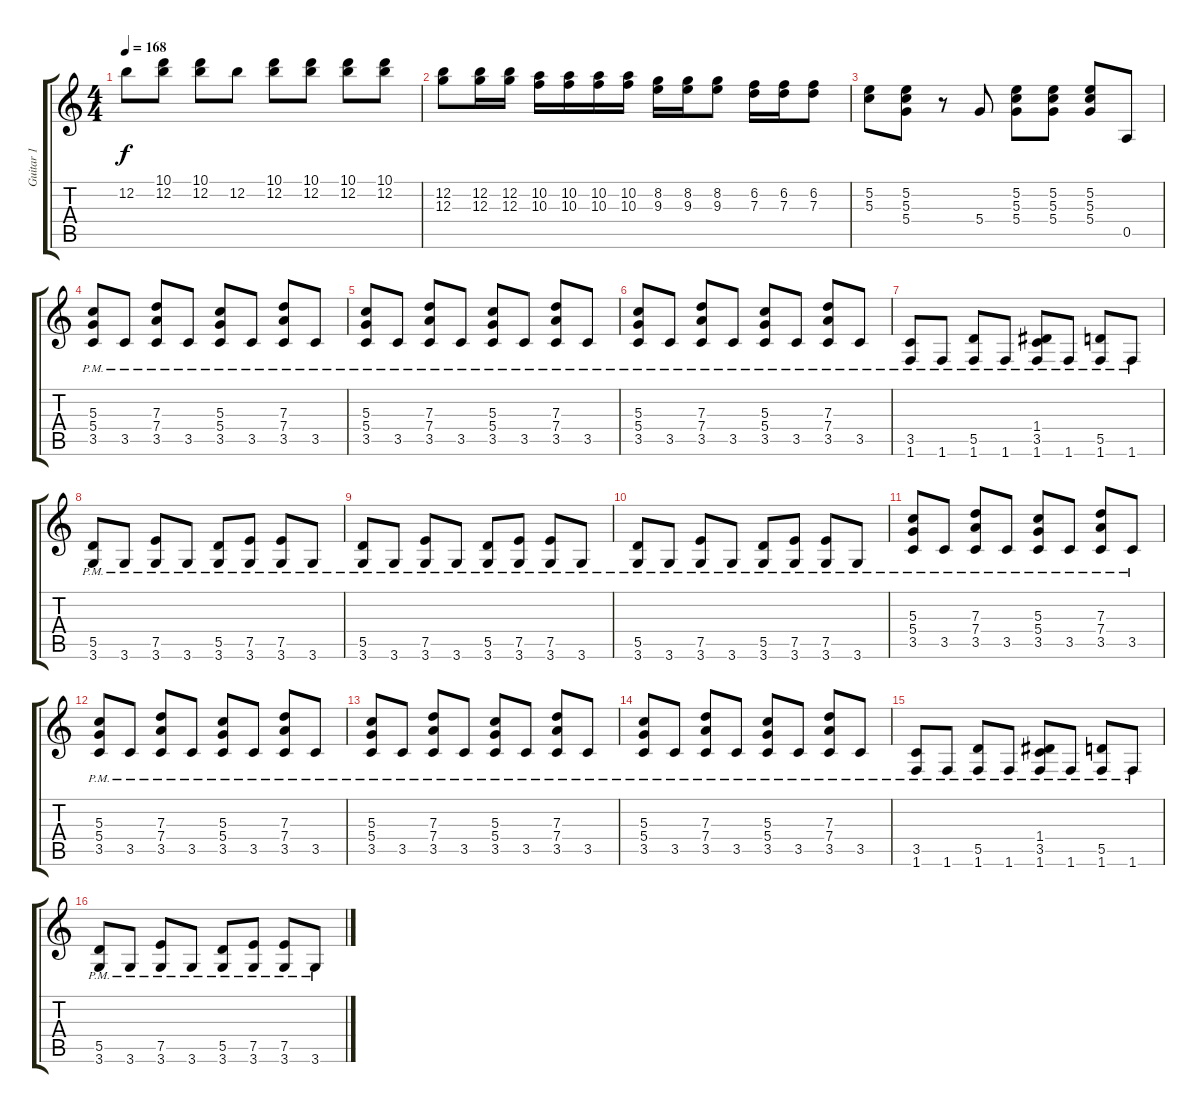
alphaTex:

\track ("Guitar 1" "Guitar 1") {instrument electricguitarmuted}
\staff {score tabs}
\tuning (E4 B3 G3 D3 A2 E2) {hide}
\ts (4 4)
\tempo 168
\clef g2
\ks c
12.2.8{dy f} (10.1 12.2).8 (10.1 12.2).8 12.2.8 (10.1 12.2).8 (10.1 12.2).8 (10.1 12.2).8 (10.1 12.2).8 |
(12.2 12.3).8 (12.2 12.3).16 (12.2 12.3).16 (10.2 10.3).16 (10.2 10.3).16 (10.2 10.3).16 (10.2 10.3).16 (8.2 9.3).16 (8.2 9.3).16 (8.2 9.3).8 (6.2 7.3).16 (6.2 7.3).16 (6.2 7.3).8 |
(5.2 5.3).8 (5.2 5.3 5.4).8 r.8 5.4.8 (5.2 5.3 5.4).8 (5.2 5.3 5.4).8 (5.2 5.3 5.4).8 0.5.8 |
(5.3 5.4 3.5{pm}).8 3.5{pm}.8 (7.3 7.4 3.5{pm}).8 3.5{pm}.8 (5.3 5.4 3.5{pm}).8 3.5{pm}.8 (7.3 7.4 3.5{pm}).8 3.5{pm}.8 |
(5.3 5.4 3.5{pm}).8 3.5{pm}.8 (7.3 7.4 3.5{pm}).8 3.5{pm}.8 (5.3 5.4 3.5{pm}).8 3.5{pm}.8 (7.3 7.4 3.5{pm}).8 3.5{pm}.8 |
(5.3 5.4 3.5{pm}).8 3.5{pm}.8 (7.3 7.4 3.5{pm}).8 3.5{pm}.8 (5.3 5.4 3.5{pm}).8 3.5{pm}.8 (7.3 7.4 3.5{pm}).8 3.5{pm}.8 |
(3.5{pm} 1.6).8 1.6{pm}.8 (5.5 1.6{pm}).8 1.6{pm}.8 (1.4 3.5 1.6{pm}).8 1.6{pm}.8 (5.5 1.6{pm}).8 1.6{pm}.8 |
(5.5{pm} 3.6).8 3.6{pm}.8 (7.5 3.6{pm}).8 3.6{pm}.8 (5.5 3.6{pm}).8 (7.5 3.6{pm}).8 (7.5 3.6{pm}).8 3.6{pm}.8 |
(5.5{pm} 3.6).8 3.6{pm}.8 (7.5 3.6{pm}).8 3.6{pm}.8 (5.5 3.6{pm}).8 (7.5 3.6{pm}).8 (7.5 3.6{pm}).8 3.6{pm}.8 |
(5.5{pm} 3.6).8 3.6{pm}.8 (7.5 3.6{pm}).8 3.6{pm}.8 (5.5 3.6{pm}).8 (7.5 3.6{pm}).8 (7.5 3.6{pm}).8 3.6{pm}.8 |
(5.3 5.4 3.5{pm}).8 3.5{pm}.8 (7.3 7.4 3.5{pm}).8 3.5{pm}.8 (5.3 5.4 3.5{pm}).8 3.5{pm}.8 (7.3 7.4 3.5{pm}).8 3.5{pm}.8 |
(5.3 5.4 3.5{pm}).8 3.5{pm}.8 (7.3 7.4 3.5{pm}).8 3.5{pm}.8 (5.3 5.4 3.5{pm}).8 3.5{pm}.8 (7.3 7.4 3.5{pm}).8 3.5{pm}.8 |
(5.3 5.4 3.5{pm}).8 3.5{pm}.8 (7.3 7.4 3.5{pm}).8 3.5{pm}.8 (5.3 5.4 3.5{pm}).8 3.5{pm}.8 (7.3 7.4 3.5{pm}).8 3.5{pm}.8 |
(5.3 5.4 3.5{pm}).8 3.5{pm}.8 (7.3 7.4 3.5{pm}).8 3.5{pm}.8 (5.3 5.4 3.5{pm}).8 3.5{pm}.8 (7.3 7.4 3.5{pm}).8 3.5{pm}.8 |
(3.5{pm} 1.6).8 1.6{pm}.8 (5.5 1.6{pm}).8 1.6{pm}.8 (1.4 3.5 1.6{pm}).8 1.6{pm}.8 (5.5 1.6{pm}).8 1.6{pm}.8 |
(5.5{pm} 3.6).8 3.6{pm}.8 (7.5 3.6{pm}).8 3.6{pm}.8 (5.5 3.6{pm}).8 (7.5 3.6{pm}).8 (7.5 3.6{pm}).8 3.6{pm}.8
